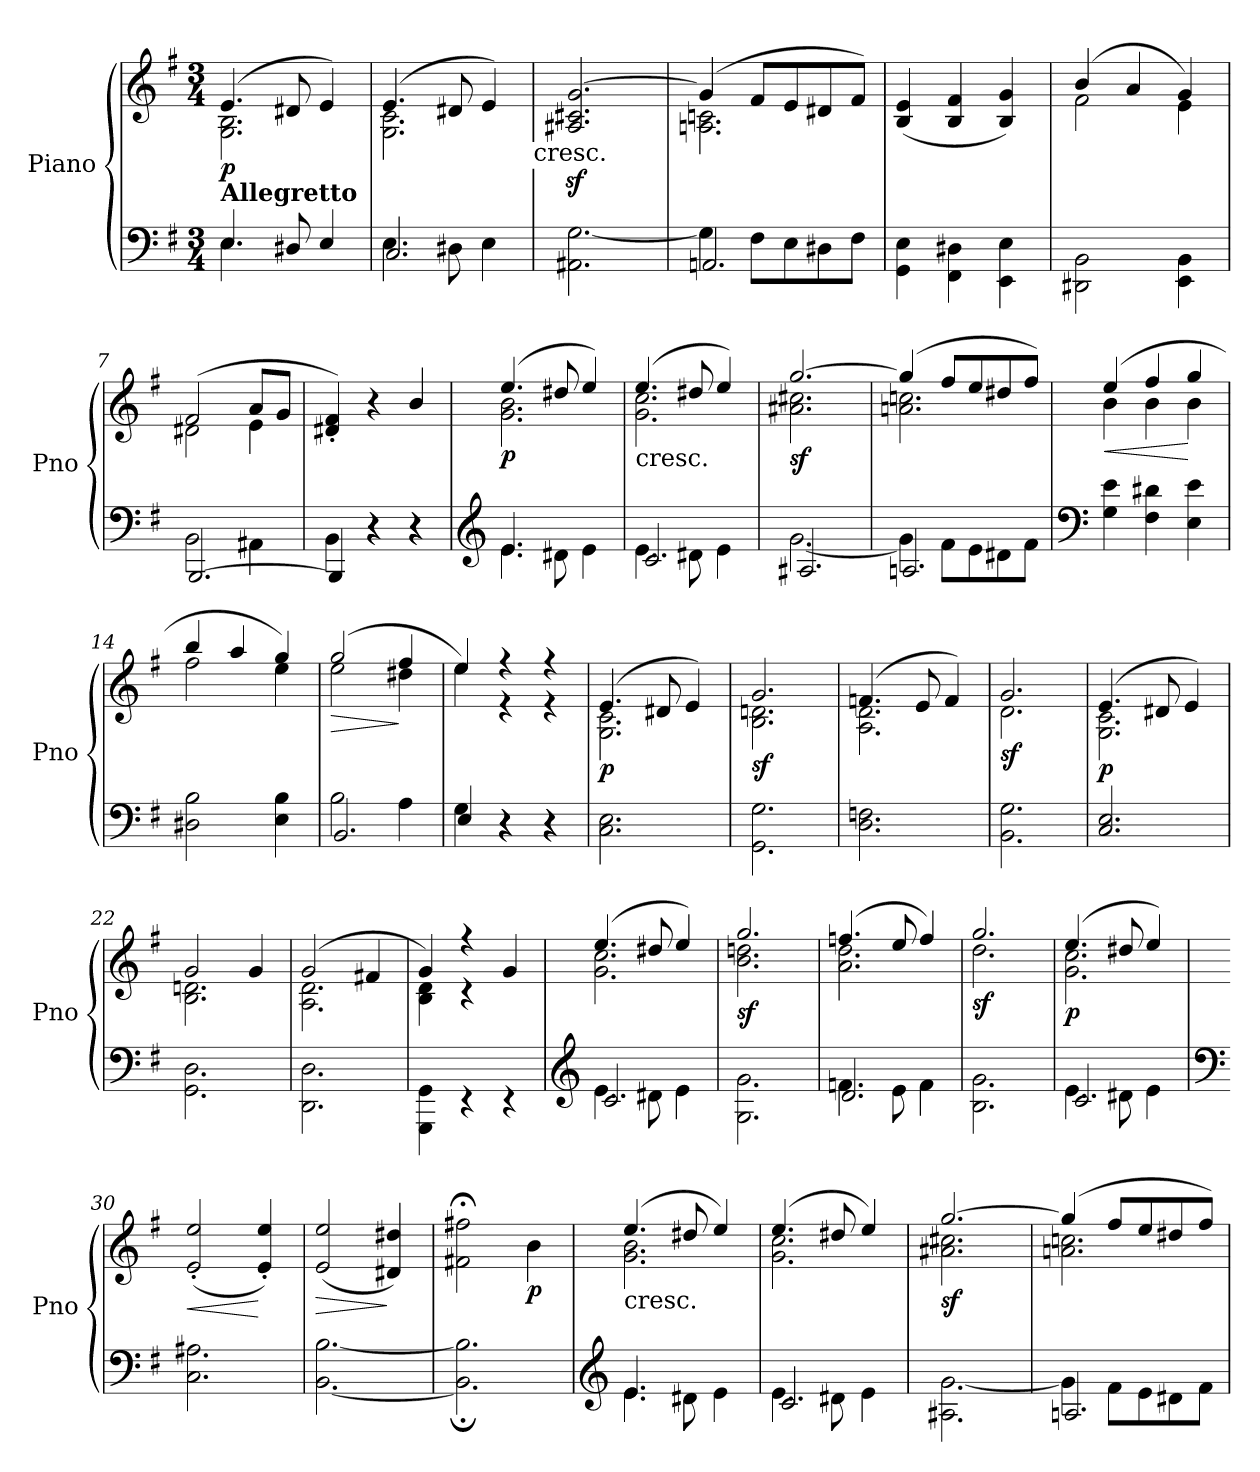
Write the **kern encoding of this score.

**kern	**kern	**dynam
*part1	*part1	*part1
*staff2	*staff1	*staff1/2
*I"Piano	*	*
*I'Pno	*	*
*clefF4	*clefG2	*
*k[f#]	*k[f#]	*
*e:	*e:	*
*M3/4	*M3/4	*
*MM120	*MM120	*
=1	=1	=1
*^	*^	*
*	*^	*	*	*
!	!	!	!LO:TX:b:B:t=Allegretto	!	!
!	!	!	!	!	!LO:DY:b
2.ryy	4.E\	4.E/	(>4.e/	2.G\ 2.B\	p
.	4.ryy	8D#X/	8d#X/	.	.
.	.	4E/	4e/)	.	.
=2	=2	=2	=2	=2	=2
2.ryy	4.E\	2.C/	(>4.e/	2.G\ 2.c\	.
.	8D#X\	.	8d#X/	.	.
.	4E\	.	4e/)	.	.
*	*v	*v	*	*	*
*	*	*v	*v	*
!	!	!LO:TX:b:t=cresc.	!
=3	=3	=3	=3
2.ryy	2.AA#X\ [2.G\	2.A#X/z< 2.c#X/z< [2.g/z<	.
=4	=4	=4	=4
*	*^	*^	*
2.ryy	4G\]	2.AAn/	(>4g/]	2.An\ 2.cn\	.
.	8F#\L	.	8f#/L	.	.
.	8E\	.	8e/	.	.
.	8D#X\	.	8d#X/	.	.
.	8F#\J	.	8f#/J)	.	.
*	*v	*v	*	*	*
*	*	*v	*v	*
=5	=5	=5	=5
2.ryy	4GG\ 4E\	(<4B/ 4e/	.
.	4FF#\ 4D#X\	4B/ 4f#/	.
.	4EE\ 4E\	4B/ 4g/)	.
=6	=6	=6	=6
*	*	*^	*
2.ryy	2DD#X\ 2BB\	(>4b/	2f#\	.
.	.	4a/	.	.
.	4EE\ 4BB\	4g/)	4e\	.
=7	=7	=7	=7	=7
*	*^	*	*	*
2.ryy	2BB\	[2.BBB/	(>2f#/	2d#X\	.
.	4AA#X\	.	8a/L	4e\	.
.	.	.	8g/J	.	.
*	*	*	*v	*v	*
=8	=8	=8	=8	=8
2.ryy	4BB\	4BBB/]	4d#X/' 4f#/')	.
.	4r	4r	4r	.
.	4r	4r	4b/	.
!!LO:LB:g=z
=9	=9	=9	=9	=9
*clefG2	*	*	*	*
*	*	*	*^	*
!	!	!	!	!	!LO:DY:b
2.ryy	4.e\	4.e/	(>4.ee/	2.g\ 2.b\	p
.	8d#X\	4.ryy	8dd#X/	.	.
.	4e\	.	4ee/)	.	.
=10	=10	=10	=10	=10	=10
!	!	!	!LO:TX:b:t=cresc.	!	!
2.ryy	4.e\	2.c/	(>4.ee/	2.g\ 2.cc\	.
.	8d#X\	.	8dd#X/	.	.
.	4e\	.	4ee/)	.	.
=11	=11	=11	=11	=11	=11
!	!	!	!	!	!LO:DY:b
2.ryy	[2.g\	2.A#X/	[2.gg/	2.a#X\ 2.cc#X\	sf
=12	=12	=12	=12	=12	=12
2.ryy	4g\]	2.An/	(>4gg/]	2.an\ 2.ccn\	.
.	8f#\L	.	8ff#/L	.	.
.	8e\	.	8ee/	.	.
.	8d#X\	.	8dd#X/	.	.
.	8f#\J	.	8ff#/J)	.	.
*v	*v	*v	*	*	*
=13	=13	=13	=13
*clefF4	*	*	*
*^	*	*	*
!	!	!	!	!LO:HP:b
2.ryy	4G\ 4e\	(>4ee/	4b\	<
.	4F#\ 4d#X\	4ff#/	4b\	.
.	4E\ 4e\	4gg/	4b\	[
=14	=14	=14	=14	=14
2.ryy	2D#X\ 2B\	4bb/	2ff#\	.
.	.	4aa/	.	.
.	4E\ 4B\	4gg/)	4ee\	.
=15	=15	=15	=15	=15
*	*^	*	*	*
!	!	!	!	!	!LO:HP:b
2.ryy	2B\	2.BB/	(>2gg/	2ee\	>
.	4A\	.	4ff#/	4dd#X\	]
=16	=16	=16	=16	=16	=16
2.ryy	4G\	4E/	4ee/	4ee\)	.
.	4r	4r	4r	4r	.
.	4r	4r	4r	4r	.
=17	=17	=17	=17	=17	=17
!	!	!	!	!	!LO:DY:b
*	*v	*v	*	*	*
2.ryy	2.C\ 2.E\	(>4.e/	2.G\ 2.c\	p
.	.	8d#X/	.	.
.	.	4e/)	.	.
=18	=18	=18	=18	=18
!	!	!	!	!LO:DY:b
2.ryy	2.GG\ 2.G\	2.g/	2.B\ 2.dn\	sf
!!LO:LB:g=z	!!
=19	=19	=19	=19	=19
2.ryy	2.D\ 2.Fn\	(>4.fn/	2.A\ 2.d\	.
.	.	8e/	.	.
.	.	4f/)	.	.
=20	=20	=20	=20	=20
!	!	!	!	!LO:DY:b
2.ryy	2.BB\ 2.G\	2.g/	2.d\	sf
=21	=21	=21	=21	=21
!	!	!	!	!LO:DY:b
2.ryy	2.C/ 2.E/	(>4.e/	2.G\ 2.c\	p
.	.	8d#X/	.	.
.	.	4e/)	.	.
=22	=22	=22	=22	=22
2.ryy	2.GG\ 2.D\	2g/	2.B\ 2.dn\	.
.	.	4g/	.	.
=23	=23	=23	=23	=23
2.ryy	2.DD\ 2.D\	(>2g/	2.A\ 2.d\	.
.	.	4f#X/	.	.
=24	=24	=24	=24	=24
2.ryy	4GGG\ 4GG\	4g/)	4B\ 4d\	.
.	4r	4r	4r	.
.	4r	4g/	4ryy	.
*v	*v	*	*	*
=25	=25	=25	=25
*clefG2	*	*	*
*^	*	*	*
*	*^	*	*	*
2.ryy	4.e\	2.c/	(>4.ee/	2.g\ 2.cc\	.
.	8d#X\	.	8dd#X/	.	.
.	4e\	.	4ee/)	.	.
*	*v	*v	*	*	*
=26	=26	=26	=26	=26
!	!	!	!	!LO:DY:b
2.ryy	2.G\ 2.g\	2.gg/	2.b\ 2.ddn\	sf
=27	=27	=27	=27	=27
*	*^	*	*	*
2.ryy	4.fn\	2.d/	(>4.ffn/	2.a\ 2.dd\	.
.	8e\	.	8ee/	.	.
.	4f\	.	4ff/)	.	.
*	*v	*v	*	*	*
=28	=28	=28	=28	=28
!	!	!	!	!LO:DY:b
2.ryy	2.B\ 2.g\	2.gg/	2.dd\	sf
=29	=29	=29	=29	=29
*	*^	*	*	*
!	!	!	!	!	!LO:DY:b
2.ryy	4.e\	2.c/	(>4.ee/	2.g\ 2.cc\	p
.	8d#X\	.	8dd#X/	.	.
.	4e\	.	4ee/)	.	.
*v	*v	*v	*	*	*
*	*v	*v	*
!!LO:LB:g=z
=30	=30	=30
*clefF4	*	*
*^	*	*
!	!	!	!LO:HP:b
2.ryy	2.C\ 2.A#X\	(<2e/' 2ee/'	<
.	.	4e/' 4ee/')	[
=31	=31	=31	=31
!	!	!	!LO:HP:b
2.ryy	[2.BB\ [2.B\	(<2e/ 2ee/	>
.	.	4d#X/ 4dd#X/)	]
=32	=32	=32	=32
2.ryy	2.BB\]; 2.B\];	2f#X\; 2ff#X\;	.
!	!	!	!LO:DY:b
.	.	4b\	p
*v	*v	*	*
=33	=33	=33
*clefG2	*	*
*^	*^	*
*	*^	*	*	*
!	!	!	!LO:TX:b:t=cresc.	!	!
2.ryy	4.e\	4.e/	(>4.ee/	2.g\ 2.b\	.
.	8d#X\	4.ryy	8dd#X/	.	.
.	4e\	.	4ee/)	.	.
=34	=34	=34	=34	=34	=34
2.ryy	4.e\	2.c/	(>4.ee/	2.g\ 2.cc\	.
.	8d#X\	.	8dd#X/	.	.
.	4e\	.	4ee/)	.	.
*	*v	*v	*	*	*
=35	=35	=35	=35	=35
!	!	!	!	!LO:DY:b
2.ryy	2.A#X\ [2.g\	[2.gg/	2.a#X\ 2.cc#X\	sf
=36	=36	=36	=36	=36
*	*^	*	*	*
2.ryy	4g\]	2.An/	(>4gg/]	2.an\ 2.ccn\	.
.	8f#\L	.	8ff#/L	.	.
.	8e\	.	8ee/	.	.
.	8d#X\	.	8dd#X/	.	.
.	8f#\J	.	8ff#/J)	.	.
*v	*v	*v	*	*	*
*	*v	*v	*
=	=	=
*-	*-	*-
